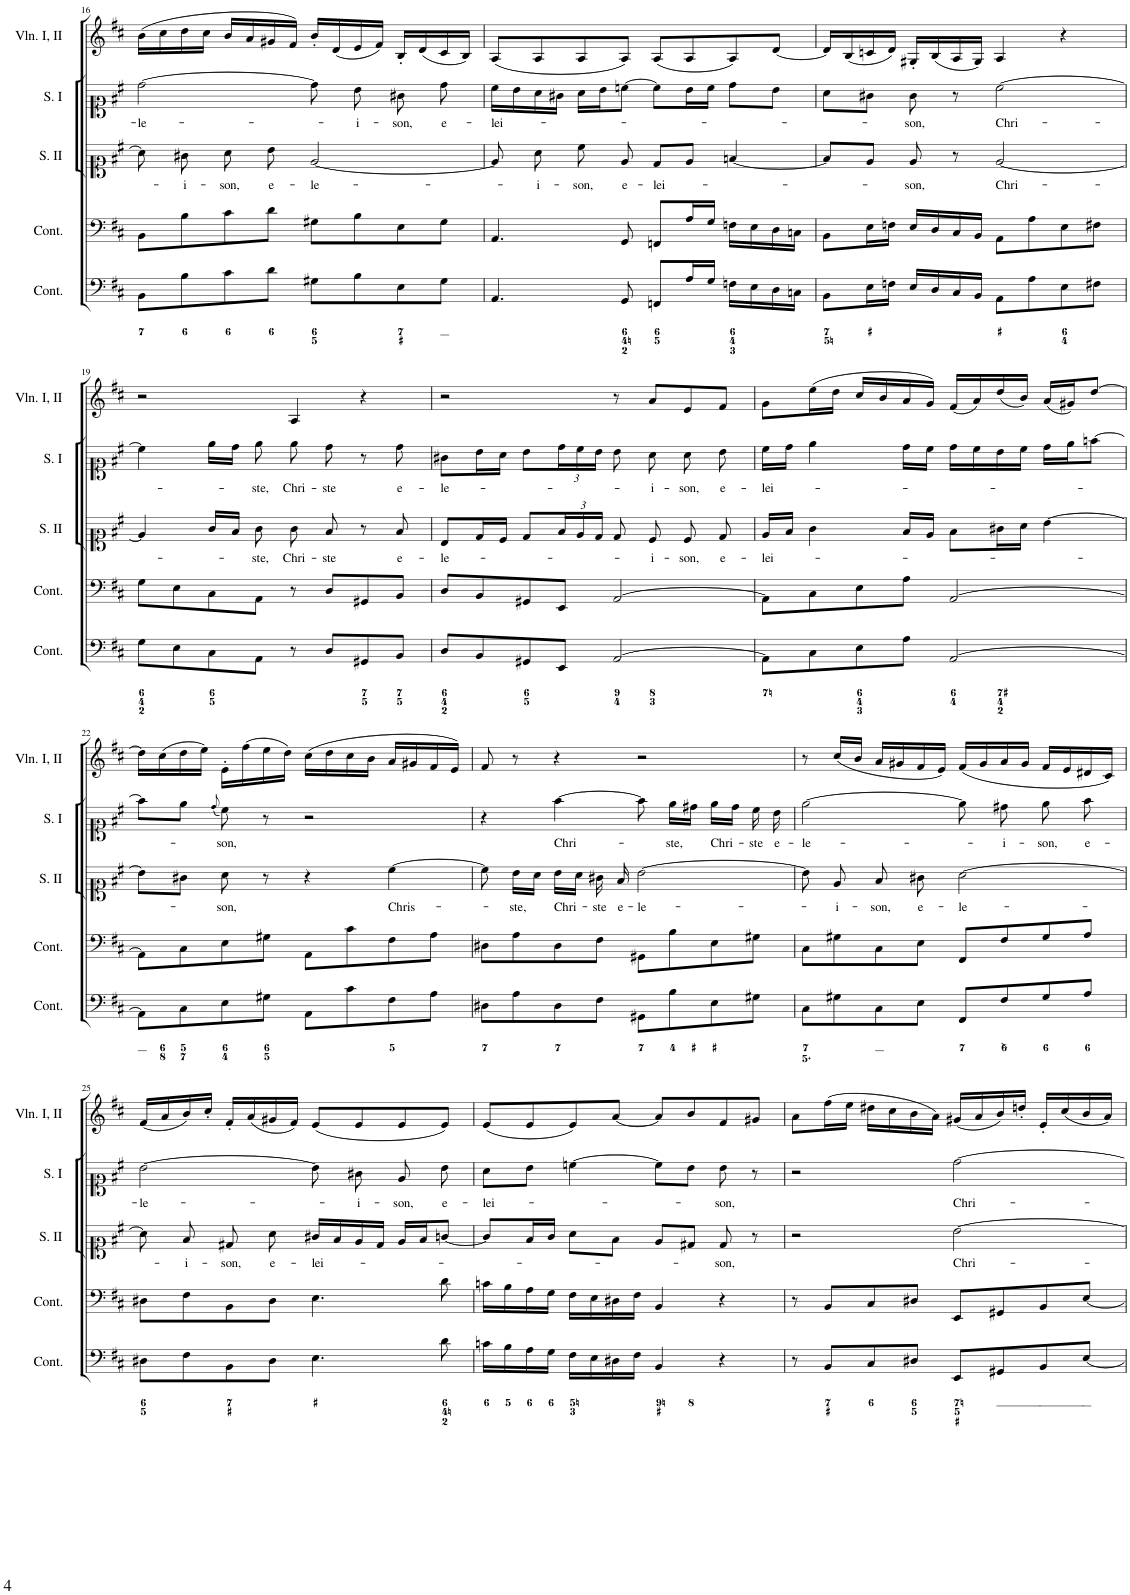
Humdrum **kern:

**kern	**kern	**kern	**text	**kern	**text	**kern
*part5	*part4	*part3	*part3	*part2	*part2	*part1
*staff5	*staff4	*staff3	*staff3	*staff2	*staff2	*staff1
*I"Continuo	*I"Continuo	*I"Soprano II	*	*I"Soprano I	*	*I"Violino I, II
*I'Cont.	*I'Cont.	*I'S. II	*	*I'S. I	*	*I'Vln. I, II
!!LO:PB:g=z
*clefF4	*clefF4	*clefC1	*	*clefC1	*	*clefG2
*k[f#c#]	*k[f#c#]	*k[f#c#]	*	*k[f#c#]	*	*k[f#c#]
*M4/4	*M4/4	*M4/4	*	*M4/4	*	*M4/4
*met(c)	*met(c)	*met(c)	*	*met(c)	*	*met(c)
=16	=16	=16	=16	=16	=16	=16
!	!	!	!	!	!LO:LY:b	!
8BB\L	8BB\L	8a\]	.	[2dd\	-le-	(16b\LL
.	.	.	.	.	.	16cc#\
!	!	!	!LO:LY:b	!	!	!
8B\	8B\	8g#X\	-i-	.	.	16dd\
.	.	.	.	.	.	16cc#\JJ
!	!	!	!LO:LY:b	!	!	!
8c#\	8c#\	8a\	-son,	.	.	16b/LL
.	.	.	.	.	.	16a/
!	!	!	!LO:LY:b	!	!	!
8d\J	8d\J	8b\	e-	.	.	16g#X/
.	.	.	.	.	.	16f#/JJ)
!	!	!	!LO:LY:b	!	!	!
8G#X\L	8G#X\L	[2e/	-le-	8dd\]	.	16b'/LL
.	.	.	.	.	.	(16d/
!	!	!	!	!	!LO:LY:b	!
8B\	8B\	.	.	8b\	-i-	16e/
.	.	.	.	.	.	16f#/JJ)
!	!	!	!	!	!LO:LY:b	!
8E\	8E\	.	.	8g#X\	-son,	16B'/LL
.	.	.	.	.	.	(16d/
!	!	!	!	!	!LO:LY:b	!
8G#\J	8G#\J	.	.	8dd\	e-	16c#/
.	.	.	.	.	.	16B/JJ)
=17	=17	=17	=17	=17	=17	=17
!	!	!	!	!	!LO:LY:b	!
4.AA/	4.AA/	8e/]	.	16cc#\LL	-lei-	(8A/L
.	.	.	.	16b\	.	.
!	!	!	!LO:LY:b	!	!	!
.	.	8a\	-i-	16a\	.	8A/
.	.	.	.	16g#X\JJ	.	.
!	!	!	!LO:LY:b	!	!	!
.	.	8cc#\	-son,	16a\LL	.	8A/
.	.	.	.	16b\J	.	.
!	!	!	!LO:LY:b	!	!	!
8GG/	8GG/	8e/	e-	[8ccn\J	.	8A/J)
!	!	!	!LO:LY:b	!	!	!
8FFn/L	8FFn/L	8d/L	-lei-	8cc\L]	.	(8A/L
16A/L	16A/L	8e/J	.	16b\L	.	8A/
16G/JJ	16G/JJ	.	.	16cc\JJ	.	.
16Fn\LL	16Fn\LL	[4fn/	.	8dd\L	.	8A/)
16E\	16E\	.	.	.	.	.
16D\	16D\	.	.	8b\J	.	[8d/J
16Cn\JJ	16Cn\JJ	.	.	.	.	.
=18	=18	=18	=18	=18	=18	=18
8BB\L	8BB\L	8f/L]	.	8a\L	.	16d/LL]
.	.	.	.	.	.	(16B/
16E\L	16E\L	8e/J	.	8g#X\J	.	16cn/
16Fn\JJ	16Fn\JJ	.	.	.	.	16d/JJ)
!	!	!	!LO:LY:b	!	!LO:LY:b	!
16E/LL	16E/LL	8e/	-son,	8g#\	-son,	16G#X'/LL
16D/	16D/	.	.	.	.	(16B/
16C#/	16C#/	8r	.	8r	.	16A/
16BB/JJ	16BB/JJ	.	.	.	.	16G#/JJ)
!	!	!	!LO:LY:b	!	!LO:LY:b	!
8AA\L	8AA\L	[2e/	Chri-	[2cc#\	Chri-	4A/
8A\	8A\	.	.	.	.	.
8E\	8E\	.	.	.	.	4r
8F#X\J	8F#X\J	.	.	.	.	.
!!LO:LB:g=z
=19	=19	=19	=19	=19	=19	=19
8G\L	8G\L	4e/]	.	4cc#\]	.	2r
8E\	8E\	.	.	.	.	.
8C#\	8C#\	16g/LL	.	16ee\LL	.	.
.	.	16f#/JJ	.	16dd\JJ	.	.
!	!	!	!LO:LY:b	!	!LO:LY:b	!
8AA\J	8AA\J	8g\	-ste,	8ee\	-ste,	.
!	!	!	!LO:LY:b	!	!LO:LY:b	!
8r	8r	8g\	Chri-	8ee\	Chri-	4A/
!	!	!	!LO:LY:b	!	!LO:LY:b	!
8D/L	8D/L	8f#/	-ste	8dd\	-ste	.
8GG#X/	8GG#X/	8r	.	8r	.	4r
!	!	!	!LO:LY:b	!	!LO:LY:b	!
8BB/J	8BB/J	8f#/	e-	8dd\	e-	.
=20	=20	=20	=20	=20	=20	=20
!	!	!	!LO:LY:b	!	!LO:LY:b	!
8D/L	8D/L	8B/L	-le-	8g#X\L	-le-	2r
8BB/	8BB/	16d/L	.	16b\L	.	.
.	.	16c#/JJ	.	16a\JJ	.	.
8GG#X/	8GG#X/	8d/L	.	8b\L	.	.
*	*	*Xbrackettup	*	*Xbrackettup	*	*
8EE/J	8EE/J	24f#/L	.	24dd\L	.	.
.	.	24e/	.	24cc#\	.	.
.	.	24d/JJ	.	24b\JJ	.	.
[2AA/	[2AA/	8d/	.	8b\	.	8r
!	!	!	!LO:LY:b	!	!LO:LY:b	!
.	.	8c#/	-i-	8a\	-i-	8a/L
!	!	!	!LO:LY:b	!	!LO:LY:b	!
.	.	8c#/	-son,	8a\	-son,	8e/
!	!	!	!LO:LY:b	!	!LO:LY:b	!
.	.	8d/	e-	8b\	e-	8f#/J
=21	=21	=21	=21	=21	=21	=21
!	!	!	!LO:LY:b	!	!LO:LY:b	!
8AA\L]	8AA\L]	16e/LL	-lei-	16cc#\LL	-lei-	8g\L
.	.	16f#/JJ	.	16dd\JJ	.	.
8C#\	8C#\	4g\	.	4ee\	.	(16ee\L
.	.	.	.	.	.	16dd\JJ
8E\	8E\	.	.	.	.	16cc#/LL
.	.	.	.	.	.	16b/
8A\J	8A\J	16f#/LL	.	16dd\LL	.	16a/
.	.	16e/JJ	.	16cc#\JJ	.	16g/JJ)
[2AA/	[2AA/	8f#\L	.	16dd\LL	.	(16f#/LL
.	.	.	.	16cc#\	.	16a/)
.	.	16g#X\L	.	16b\	.	(16dd/
.	.	16a\JJ	.	16cc#\JJ	.	16b/JJ)
.	.	[4b\	.	16dd\LL	.	(16a/LL
.	.	.	.	16ee\J	.	16g#X/J)
.	.	.	.	[8ffn\J	.	[8dd/J
!!LO:LB:g=z
=22	=22	=22	=22	=22	=22	=22
8AA\L]	8AA\L]	8b\L]	.	8ff\L]	.	16dd\LL]
.	.	.	.	.	.	(16cc#\
8C#\	8C#\	8g#X\J	.	8ee\J	.	16dd\
.	.	.	.	.	.	16ee\JJ)
.	.	.	.	(8qdd/	.	.
!	!	!	!LO:LY:b	!	!LO:LY:b	!
8E\	8E\	8a\	-son,	8cc#\)	-son,	16e'\LL
.	.	.	.	.	.	(16ff#\
8G#X\J	8G#X\J	8r	.	8r	.	16ee\
.	.	.	.	.	.	16dd\JJ)
8AA\L	8AA\L	4r	.	2r	.	(16cc#\LL
.	.	.	.	.	.	16dd\
8c#\	8c#\	.	.	.	.	16cc#\
.	.	.	.	.	.	16b\JJ
!	!	!	!LO:LY:b	!	!	!
8F#\	8F#\	[4cc#\	Chris-	.	.	16a/LL
.	.	.	.	.	.	16g#X/
8A\J	8A\J	.	.	.	.	16f#/
.	.	.	.	.	.	16e/JJ)
=23	=23	=23	=23	=23	=23	=23
8D#X\L	8D#X\L	8cc#\]	.	4r	.	8f#/
!	!	!	!LO:LY:b	!	!	!
8A\	8A\	16b\LL	-ste,	.	.	8r
.	.	16a\JJ	.	.	.	.
!	!	!	!LO:LY:b	!	!LO:LY:b	!
8D#\	8D#\	16b\LL	Chri-	[4ff#\	Chri-	4r
.	.	16a\JJ	.	.	.	.
!	!	!	!LO:LY:b	!	!	!
8F#\J	8F#\J	16g#X\	-ste	.	.	.
!	!	!	!LO:LY:b	!	!	!
.	.	16f#/	e-	.	.	.
!	!	!	!LO:LY:b	!	!	!
8GG#X\L	8GG#X\L	[2b\	-le-	8ff#\]	.	2r
!	!	!	!	!	!LO:LY:b	!
8B\	8B\	.	.	16ee\LL	-ste,	.
.	.	.	.	16dd#X\JJ	.	.
!	!	!	!	!	!LO:LY:b	!
8E\	8E\	.	.	16ee\LL	Chri-	.
.	.	.	.	16dd#\JJ	.	.
!	!	!	!	!	!LO:LY:b	!
8G#X\J	8G#X\J	.	.	16cc#\	-ste	.
!	!	!	!	!	!LO:LY:b	!
.	.	.	.	16b\	e-	.
=24	=24	=24	=24	=24	=24	=24
!LO:TX:b:t=5	!	!	!	!	!	!
!	!	!	!	!	!LO:LY:b	!
8C#\L	8C#\L	8b\]	.	[2ee\	-le-	8r
!	!	!	!LO:LY:b	!	!	!
8G#X\	8G#X\	8e/	-i-	.	.	(16cc#/LL
.	.	.	.	.	.	16b/JJ
!	!	!	!LO:LY:b	!	!	!
8C#\	8C#\	8f#/	-son,	.	.	16a/LL
.	.	.	.	.	.	16g#X/
!	!	!	!LO:LY:b	!	!	!
8E\J	8E\J	8g#X\	e-	.	.	16f#/
.	.	.	.	.	.	16e/JJ)
!	!	!	!LO:LY:b	!	!	!
8FF#/L	8FF#/L	[2a\	-le-	8ee\]	.	(16f#/LL
.	.	.	.	.	.	16g#/
!	!	!	!	!	!LO:LY:b	!
8F#/	8F#/	.	.	8dd#X\	-i-	16a/
.	.	.	.	.	.	16g#/JJ
!	!	!	!	!	!LO:LY:b	!
8G#/	8G#/	.	.	8ee\	-son,	16f#/LL
.	.	.	.	.	.	16e/
!	!	!	!	!	!LO:LY:b	!
8A/J	8A/J	.	.	8ff#\	e-	16d#X/
.	.	.	.	.	.	16c#/JJ)
!!LO:LB:g=z
=25	=25	=25	=25	=25	=25	=25
!	!	!	!	!	!LO:LY:b	!
8D#X\L	8D#X\L	8a\]	.	[2b\	-le-	(16f#/LL
.	.	.	.	.	.	16a/
!	!	!	!LO:LY:b	!	!	!
8F#\	8F#\	8f#/	-i-	.	.	16b/)
.	.	.	.	.	.	16cc#'/JJ
!	!	!	!LO:LY:b	!	!	!
8BB\	8BB\	8d#X/	-son,	.	.	16f#'/LL
.	.	.	.	.	.	(16a/
!	!	!	!LO:LY:b	!	!	!
8D#\J	8D#\J	8a\	e-	.	.	16g#X/
.	.	.	.	.	.	16f#/JJ)
!	!	!	!LO:LY:b	!	!	!
4.E\	4.E\	16g#X/LL	-lei-	8b\]	.	(8e/L
.	.	16f#/	.	.	.	.
!	!	!	!	!	!LO:LY:b	!
.	.	16e/	.	8g#X\	-i-	8e/
.	.	16d#/JJ	.	.	.	.
!	!	!	!	!	!LO:LY:b	!
.	.	16e/LL	.	8e/	-son,	8e/
.	.	16f#/J	.	.	.	.
!	!	!	!	!	!LO:LY:b	!
8d\	8d\	[8gn/J	.	8b\	e-	8e/J)
=26	=26	=26	=26	=26	=26	=26
!	!	!	!	!	!LO:LY:b	!
16cn\LL	16cn\LL	8g/L]	.	8a\L	-lei-	(8e/L
16B\	16B\	.	.	.	.	.
16A\	16A\	16f#/L	.	8b\J	.	8e/
16G\JJ	16G\JJ	16g/JJ	.	.	.	.
16F#\LL	16F#\LL	8a\L	.	[4ccn\	.	8e/)
16E\	16E\	.	.	.	.	.
16D#X\	16D#X\	8f#\J	.	.	.	[8a/J
16F#\JJ	16F#\JJ	.	.	.	.	.
4BB/	4BB/	8e/L	.	8cc\L]	.	8a/L]
.	.	8d#X/J	.	8b\J	.	8b/
!	!	!	!LO:LY:b	!	!LO:LY:b	!
4r	4r	8d#/	-son,	8b\	-son,	8f#/
.	.	8r	.	8r	.	8g#X/J
=27	=27	=27	=27	=27	=27	=27
8r	8r	2r	.	2r	.	8a\L
8BB/L	8BB/L	.	.	.	.	(16ff#\L
.	.	.	.	.	.	16ee\JJ
8C#/	8C#/	.	.	.	.	16dd#X\LL
.	.	.	.	.	.	16cc#\
8D#X/J	8D#X/J	.	.	.	.	16b\
.	.	.	.	.	.	16a\JJ)
!	!	!	!LO:LY:b	!	!LO:LY:b	!
8EE/L	8EE/L	[2b\	Chri-	[2dd\	Chri-	(16g#X/LL
.	.	.	.	.	.	16a/
8GG#X/	8GG#X/	.	.	.	.	16b/)
.	.	.	.	.	.	16ddn'/JJ
8BB/	8BB/	.	.	.	.	16e'/LL
.	.	.	.	.	.	(16cc#/
[8E/J	[8E/J	.	.	.	.	16b/
.	.	.	.	.	.	16a/JJ)
=	=	=	=	=	=	=
*-	*-	*-	*-	*-	*-	*-
